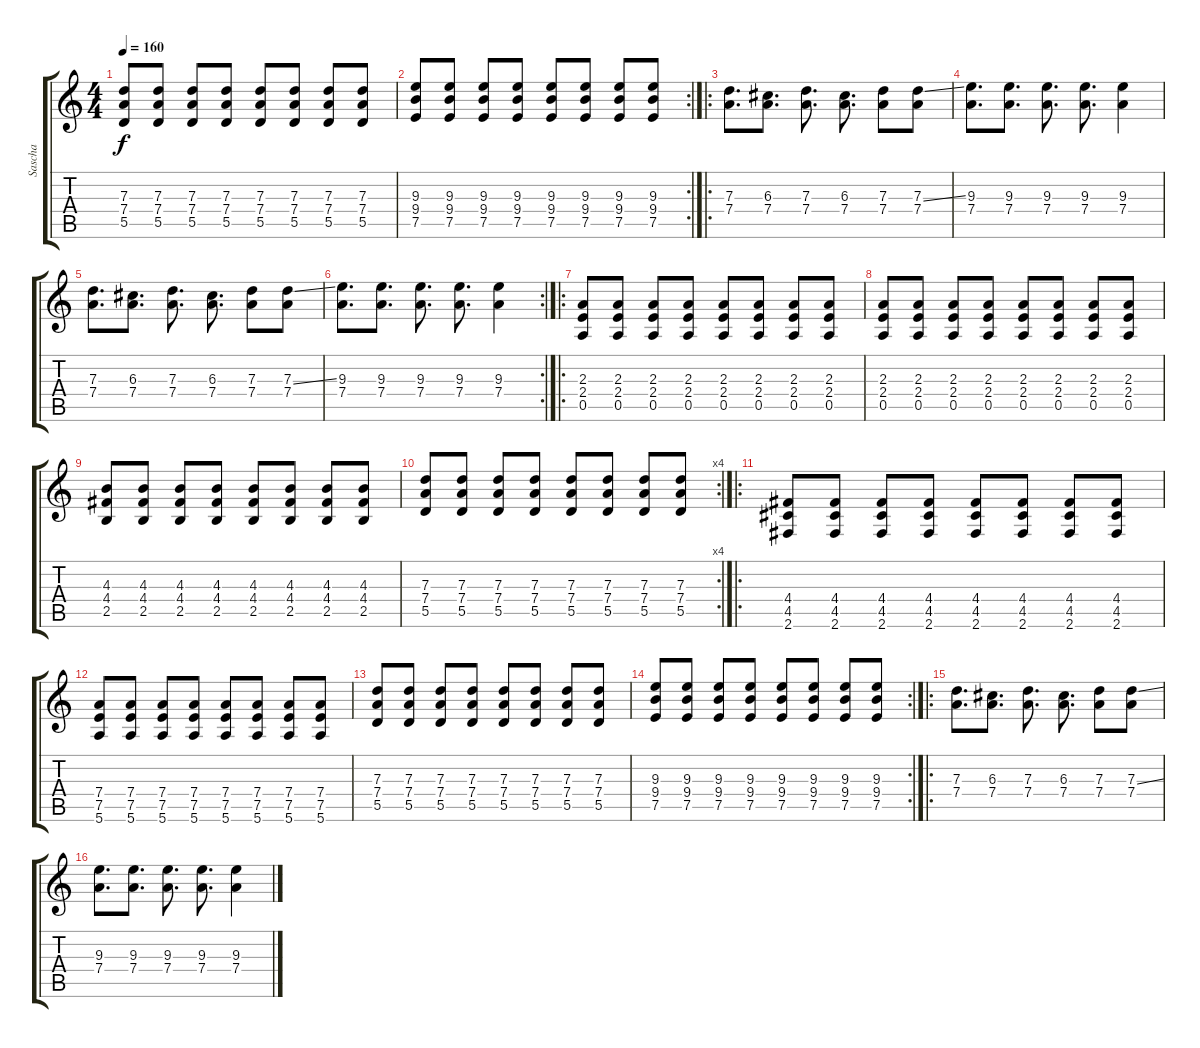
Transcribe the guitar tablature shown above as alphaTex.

\track ("Sascha" "Sascha") {instrument distortionguitar}
\staff {score tabs}
\tuning (E4 B3 G3 D3 A2 E2) {hide}
\ts (4 4)
\tempo 160
\clef g2
\ks c
(7.3 7.4 5.5).8{dy f} (7.3 7.4 5.5).8 (7.3 7.4 5.5).8 (7.3 7.4 5.5).8 (7.3 7.4 5.5).8 (7.3 7.4 5.5).8 (7.3 7.4 5.5).8 (7.3 7.4 5.5).8 |
\rc 2
(9.3 9.4 7.5).8 (9.3 9.4 7.5).8 (9.3 9.4 7.5).8 (9.3 9.4 7.5).8 (9.3 9.4 7.5).8 (9.3 9.4 7.5).8 (9.3 9.4 7.5).8 (9.3 9.4 7.5).8 |
\ro
(7.3 7.4).8{d} (6.3 7.4).8{d} (7.3 7.4).8{d} (6.3 7.4).8{d} (7.3 7.4).8 (7.3{ss} 7.4).8 |
(9.3 7.4).8{d} (9.3 7.4).8{d} (9.3 7.4).8{d} (9.3 7.4).8{d} (9.3 7.4).4 |
(7.3 7.4).8{d} (6.3 7.4).8{d} (7.3 7.4).8{d} (6.3 7.4).8{d} (7.3 7.4).8 (7.3{ss} 7.4).8 |
\rc 2
(9.3 7.4).8{d} (9.3 7.4).8{d} (9.3 7.4).8{d} (9.3 7.4).8{d} (9.3 7.4).4 |
\ro
(2.3 2.4 0.5).8 (2.3 2.4 0.5).8 (2.3 2.4 0.5).8 (2.3 2.4 0.5).8 (2.3 2.4 0.5).8 (2.3 2.4 0.5).8 (2.3 2.4 0.5).8 (2.3 2.4 0.5).8 |
(2.3 2.4 0.5).8 (2.3 2.4 0.5).8 (2.3 2.4 0.5).8 (2.3 2.4 0.5).8 (2.3 2.4 0.5).8 (2.3 2.4 0.5).8 (2.3 2.4 0.5).8 (2.3 2.4 0.5).8 |
(4.3 4.4 2.5).8 (4.3 4.4 2.5).8 (4.3 4.4 2.5).8 (4.3 4.4 2.5).8 (4.3 4.4 2.5).8 (4.3 4.4 2.5).8 (4.3 4.4 2.5).8 (4.3 4.4 2.5).8 |
\rc 4
(7.3 7.4 5.5).8 (7.3 7.4 5.5).8 (7.3 7.4 5.5).8 (7.3 7.4 5.5).8 (7.3 7.4 5.5).8 (7.3 7.4 5.5).8 (7.3 7.4 5.5).8 (7.3 7.4 5.5).8 |
\ro
(4.4 4.5 2.6).8 (4.4 4.5 2.6).8 (4.4 4.5 2.6).8 (4.4 4.5 2.6).8 (4.4 4.5 2.6).8 (4.4 4.5 2.6).8 (4.4 4.5 2.6).8 (4.4 4.5 2.6).8 |
(7.4 7.5 5.6).8 (7.4 7.5 5.6).8 (7.4 7.5 5.6).8 (7.4 7.5 5.6).8 (7.4 7.5 5.6).8 (7.4 7.5 5.6).8 (7.4 7.5 5.6).8 (7.4 7.5 5.6).8 |
(7.3 7.4 5.5).8 (7.3 7.4 5.5).8 (7.3 7.4 5.5).8 (7.3 7.4 5.5).8 (7.3 7.4 5.5).8 (7.3 7.4 5.5).8 (7.3 7.4 5.5).8 (7.3 7.4 5.5).8 |
\rc 2
(9.3 9.4 7.5).8 (9.3 9.4 7.5).8 (9.3 9.4 7.5).8 (9.3 9.4 7.5).8 (9.3 9.4 7.5).8 (9.3 9.4 7.5).8 (9.3 9.4 7.5).8 (9.3 9.4 7.5).8 |
\ro
(7.3 7.4).8{d} (6.3 7.4).8{d} (7.3 7.4).8{d} (6.3 7.4).8{d} (7.3 7.4).8 (7.3{ss} 7.4).8 |
(9.3 7.4).8{d} (9.3 7.4).8{d} (9.3 7.4).8{d} (9.3 7.4).8{d} (9.3 7.4).4
